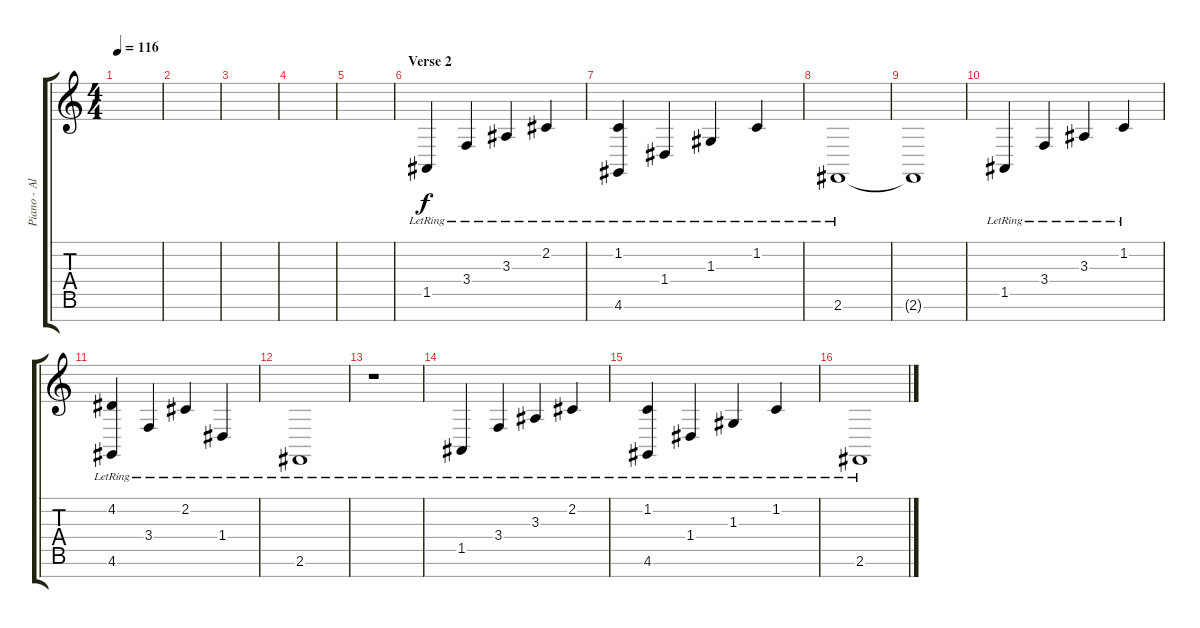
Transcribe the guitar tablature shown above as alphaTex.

\track ("Piano - Alex Staropoli" "Piano - Al") {instrument acousticgrandpiano}
\staff {score tabs}
\tuning (E4 B3 G3 D3 A2 E2 B1) {hide}
\ts (4 4)
\tempo 116
\clef g2
\ks c
|
|
|
|
|
\section ("" "Verse 2")
1.5{lr}.4 3.4{lr}.4 3.3{lr}.4 2.2{lr}.4 |
(1.2{lr} 4.6{lr}).4 1.4{lr}.4 1.3{lr}.4 1.2{lr}.4 |
2.6{lr}.1 |
2.6{t}.1 |
1.5{lr}.4 3.4{lr}.4 3.3{lr}.4 1.2{lr}.4 |
(4.2{lr} 4.6{lr}).4 3.4{lr}.4 2.2{lr}.4 1.4{lr}.4 |
2.6{lr}.1 |
r.1 |
1.5{lr}.4 3.4{lr}.4 3.3{lr}.4 2.2{lr}.4 |
(1.2{lr} 4.6{lr}).4 1.4{lr}.4 1.3{lr}.4 1.2{lr}.4 |
2.6{lr}.1
